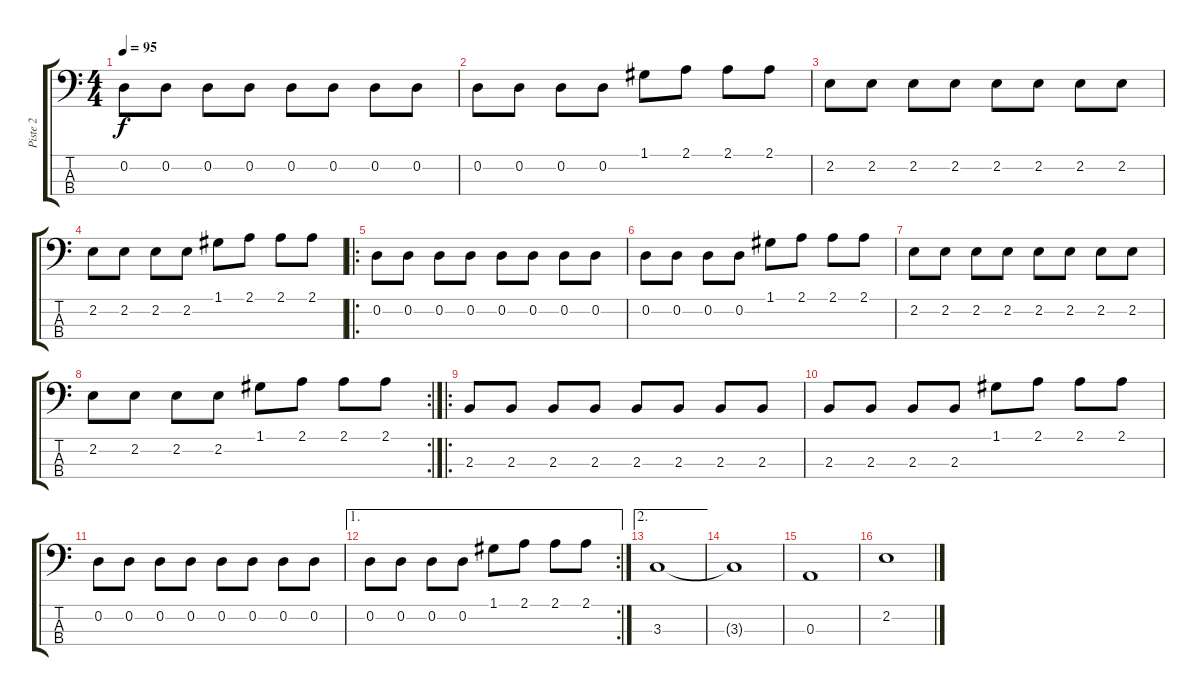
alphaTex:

\track ("Piste 2" "Piste 2") {instrument electricbassfinger}
\staff {score tabs}
\tuning (G2 D2 A1 E1) {hide}
\ts (4 4)
\tempo 95
\clef f4
\ks c
0.2.8{dy f} 0.2.8 0.2.8 0.2.8 0.2.8 0.2.8 0.2.8 0.2.8 |
0.2.8 0.2.8 0.2.8 0.2.8 1.1.8 2.1.8 2.1.8 2.1.8 |
2.2.8 2.2.8 2.2.8 2.2.8 2.2.8 2.2.8 2.2.8 2.2.8 |
2.2.8 2.2.8 2.2.8 2.2.8 1.1.8 2.1.8 2.1.8 2.1.8 |
\ro
0.2.8 0.2.8 0.2.8 0.2.8 0.2.8 0.2.8 0.2.8 0.2.8 |
0.2.8 0.2.8 0.2.8 0.2.8 1.1.8 2.1.8 2.1.8 2.1.8 |
2.2.8 2.2.8 2.2.8 2.2.8 2.2.8 2.2.8 2.2.8 2.2.8 |
\rc 2
2.2.8 2.2.8 2.2.8 2.2.8 1.1.8 2.1.8 2.1.8 2.1.8 |
\ro
2.3.8 2.3.8 2.3.8 2.3.8 2.3.8 2.3.8 2.3.8 2.3.8 |
2.3.8 2.3.8 2.3.8 2.3.8 1.1.8 2.1.8 2.1.8 2.1.8 |
0.2.8 0.2.8 0.2.8 0.2.8 0.2.8 0.2.8 0.2.8 0.2.8 |
\ae 1
\rc 2
0.2.8 0.2.8 0.2.8 0.2.8 1.1.8 2.1.8 2.1.8 2.1.8 |
\ae 2
3.3.1 |
3.3{t}.1 |
0.3.1 |
2.2.1
